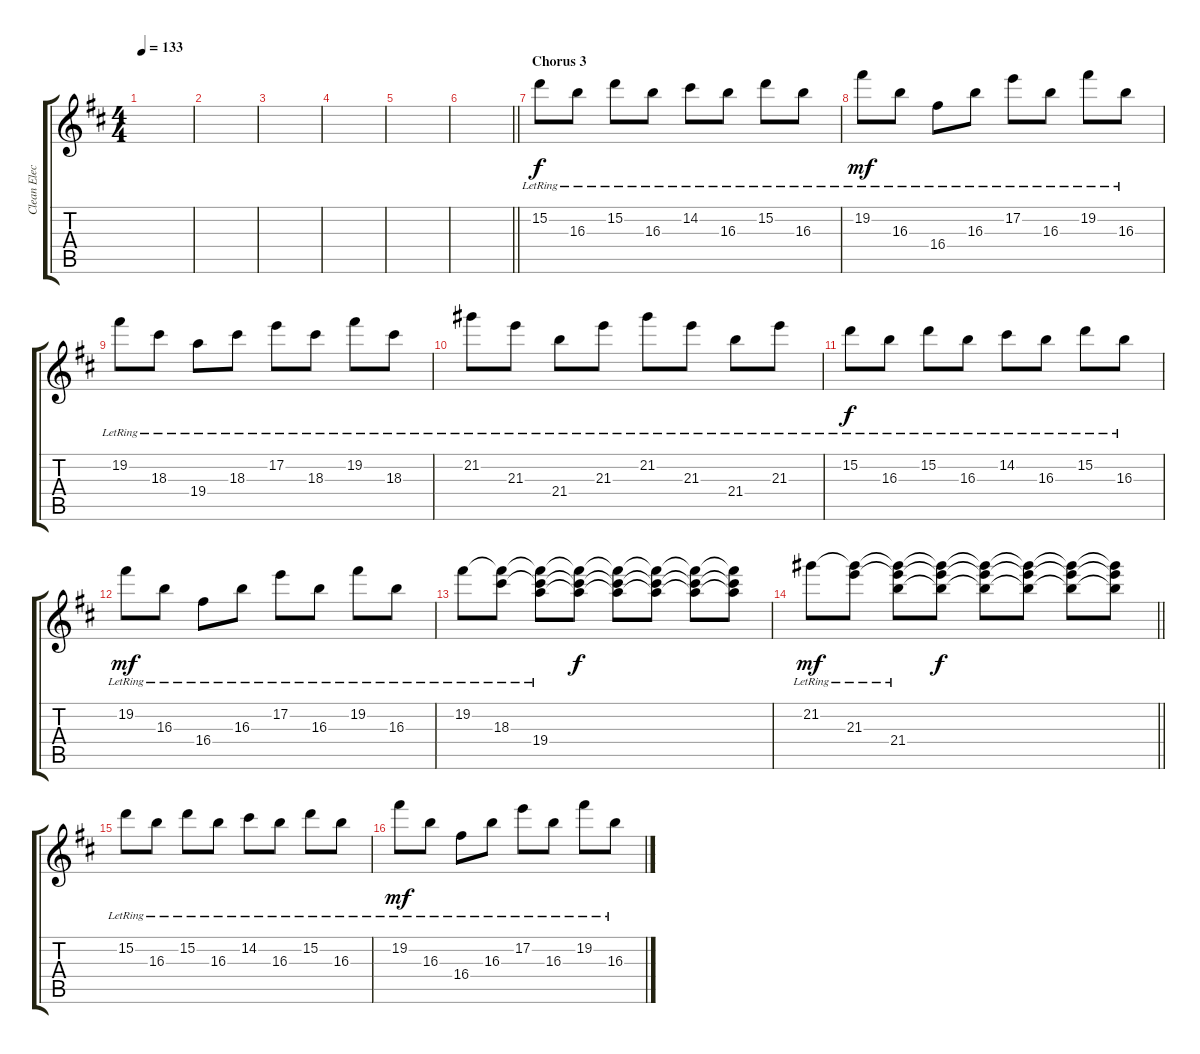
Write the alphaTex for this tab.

\track ("Clean Electric Guitar" "Clean Elec") {instrument electricguitarclean}
\staff {score tabs}
\tuning (E4 B3 G3 D3 A2 E2) {hide}
\ts (4 4)
\tempo 133
\clef g2
\ks bminor
|
|
|
|
|
\barLineRight lightlight
|
\section ("" "Chorus 3")
15.2{lr}.8 16.3{lr}.8 15.2{lr}.8 16.3{lr}.8 14.2{lr}.8 16.3{lr}.8 15.2{lr}.8 16.3{lr}.8 |
19.2{lr}.8{dy mf} 16.3{lr}.8 16.4{lr}.8 16.3{lr}.8 17.2{lr}.8 16.3{lr}.8 19.2{lr}.8 16.3{lr}.8 |
19.2{lr}.8 18.3{lr}.8 19.4{lr}.8 18.3{lr}.8 17.2{lr}.8 18.3{lr}.8 19.2{lr}.8 18.3{lr}.8 |
21.2{lr}.8 21.3{lr}.8 21.4{lr}.8 21.3{lr}.8 21.2{lr}.8 21.3{lr}.8 21.4{lr}.8 21.3{lr}.8 |
15.2{lr}.8{dy f} 16.3{lr}.8 15.2{lr}.8 16.3{lr}.8 14.2{lr}.8 16.3{lr}.8 15.2{lr}.8 16.3{lr}.8 |
19.2{lr}.8{dy mf} 16.3{lr}.8 16.4{lr}.8 16.3{lr}.8 17.2{lr}.8 16.3{lr}.8 19.2{lr}.8 16.3{lr}.8 |
19.2{lr}.8 (19.2{t} 18.3{lr}).8 (19.2{t} 18.3{t} 19.4{lr}).8 (19.2{t} 18.3{t} 19.4{t}).8{dy f} (19.2{t} 18.3{t} 19.4{t}).8 (19.2{t} 18.3{t} 19.4{t}).8 (19.2{t} 18.3{t} 19.4{t}).8 (19.2{t} 18.3{t} 19.4{t}).8 |
\barLineRight lightlight
21.2{lr}.8{dy mf} (21.2{t} 21.3{lr}).8 (21.2{t} 21.3{t} 21.4{lr}).8 (21.2{t} 21.3{t} 21.4{t}).8{dy f} (21.2{t} 21.3{t} 21.4{t}).8 (21.2{t} 21.3{t} 21.4{t}).8 (21.2{t} 21.3{t} 21.4{t}).8 (21.2{t} 21.3{t} 21.4{t}).8 |
15.2{lr}.8 16.3{lr}.8 15.2{lr}.8 16.3{lr}.8 14.2{lr}.8 16.3{lr}.8 15.2{lr}.8 16.3{lr}.8 |
19.2{lr}.8{dy mf} 16.3{lr}.8 16.4{lr}.8 16.3{lr}.8 17.2{lr}.8 16.3{lr}.8 19.2{lr}.8 16.3{lr}.8
